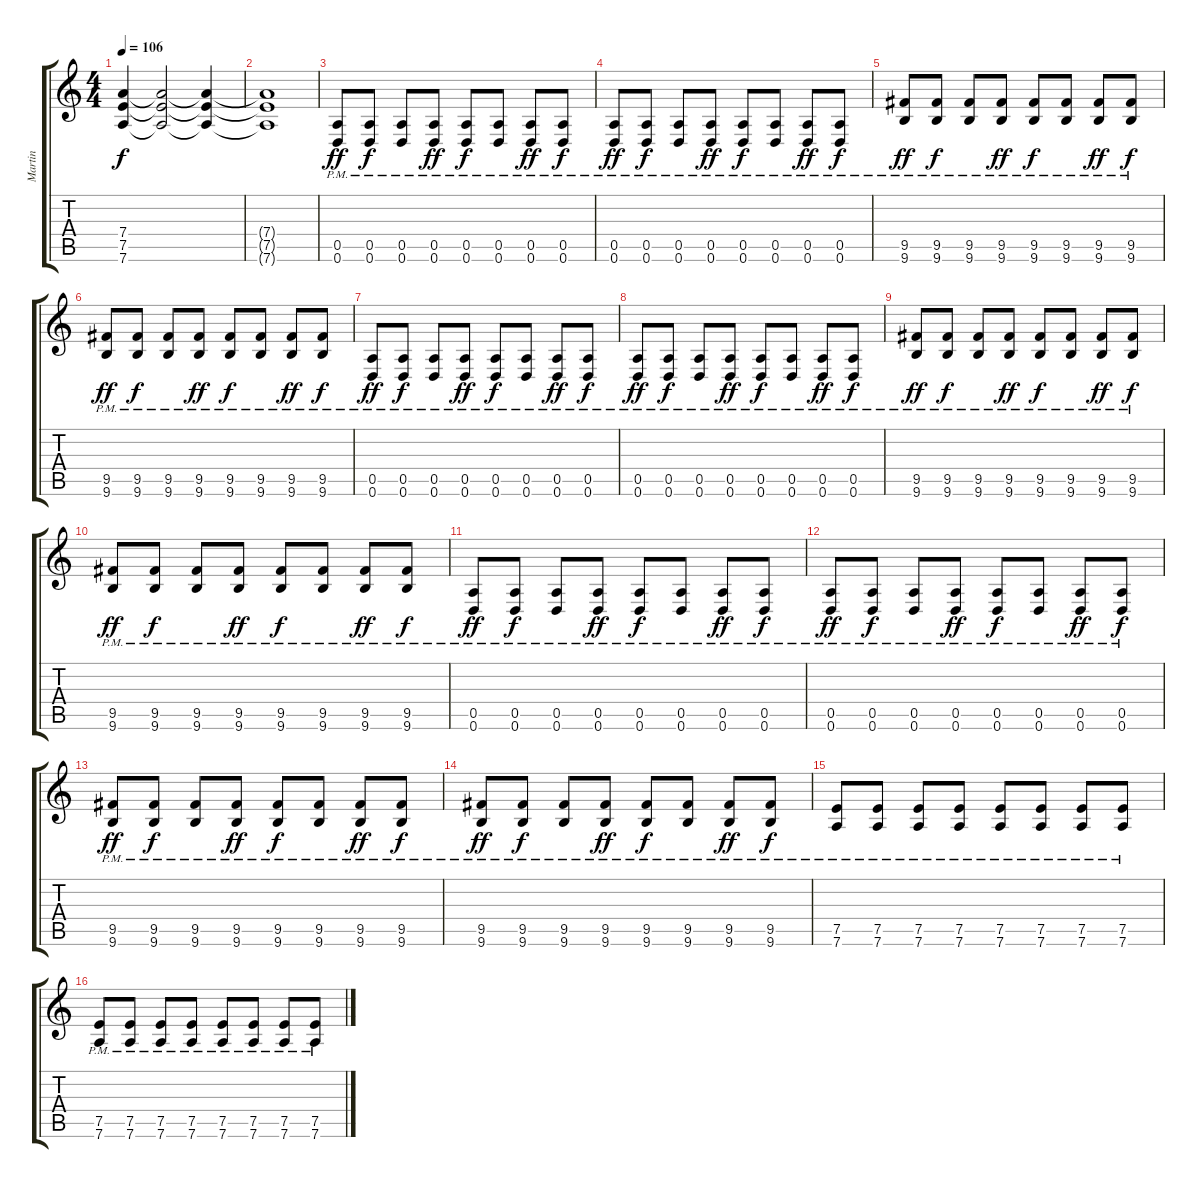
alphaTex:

\track ("Martin" "Martin") {instrument overdrivenguitar}
\staff {score tabs}
\tuning (E4 B3 G3 D3 A2 D2) {hide}
\ts (4 4)
\tempo 106
\clef g2
\ks c
(7.4 7.5 7.6).4{dy f} (7.4{t} 7.5{t} 7.6{t}).2{volume 7} (7.4{t} 7.5{t} 7.6{t}).4 |
(7.4{t} 7.5{t} 7.6{t}).1 |
(0.5{pm} 0.6{pm}).8{dy ff volume 9} (0.5{pm} 0.6{pm}).8{dy f} (0.5{pm} 0.6{pm}).8 (0.5{pm} 0.6{pm}).8{dy ff} (0.5{pm} 0.6{pm}).8{dy f} (0.5{pm} 0.6{pm}).8 (0.5{pm} 0.6{pm}).8{dy ff} (0.5{pm} 0.6{pm}).8{dy f} |
(0.5{pm} 0.6{pm}).8{dy ff} (0.5{pm} 0.6{pm}).8{dy f} (0.5{pm} 0.6{pm}).8 (0.5{pm} 0.6{pm}).8{dy ff} (0.5{pm} 0.6{pm}).8{dy f} (0.5{pm} 0.6{pm}).8 (0.5{pm} 0.6{pm}).8{dy ff} (0.5{pm} 0.6{pm}).8{dy f} |
(9.5{pm} 9.6{pm}).8{dy ff} (9.5{pm} 9.6{pm}).8{dy f} (9.5{pm} 9.6{pm}).8 (9.5{pm} 9.6{pm}).8{dy ff} (9.5{pm} 9.6{pm}).8{dy f} (9.5{pm} 9.6{pm}).8 (9.5{pm} 9.6{pm}).8{dy ff} (9.5{pm} 9.6{pm}).8{dy f} |
(9.5{pm} 9.6{pm}).8{dy ff} (9.5{pm} 9.6{pm}).8{dy f} (9.5{pm} 9.6{pm}).8 (9.5{pm} 9.6{pm}).8{dy ff} (9.5{pm} 9.6{pm}).8{dy f} (9.5{pm} 9.6{pm}).8 (9.5{pm} 9.6{pm}).8{dy ff} (9.5{pm} 9.6{pm}).8{dy f} |
(0.5{pm} 0.6{pm}).8{dy ff} (0.5{pm} 0.6{pm}).8{dy f} (0.5{pm} 0.6{pm}).8 (0.5{pm} 0.6{pm}).8{dy ff} (0.5{pm} 0.6{pm}).8{dy f} (0.5{pm} 0.6{pm}).8 (0.5{pm} 0.6{pm}).8{dy ff} (0.5{pm} 0.6{pm}).8{dy f} |
(0.5{pm} 0.6{pm}).8{dy ff} (0.5{pm} 0.6{pm}).8{dy f} (0.5{pm} 0.6{pm}).8 (0.5{pm} 0.6{pm}).8{dy ff} (0.5{pm} 0.6{pm}).8{dy f} (0.5{pm} 0.6{pm}).8 (0.5{pm} 0.6{pm}).8{dy ff} (0.5{pm} 0.6{pm}).8{dy f} |
(9.5{pm} 9.6{pm}).8{dy ff} (9.5{pm} 9.6{pm}).8{dy f} (9.5{pm} 9.6{pm}).8 (9.5{pm} 9.6{pm}).8{dy ff} (9.5{pm} 9.6{pm}).8{dy f} (9.5{pm} 9.6{pm}).8 (9.5{pm} 9.6{pm}).8{dy ff} (9.5{pm} 9.6{pm}).8{dy f} |
(9.5{pm} 9.6{pm}).8{dy ff} (9.5{pm} 9.6{pm}).8{dy f} (9.5{pm} 9.6{pm}).8 (9.5{pm} 9.6{pm}).8{dy ff} (9.5{pm} 9.6{pm}).8{dy f} (9.5{pm} 9.6{pm}).8 (9.5{pm} 9.6{pm}).8{dy ff} (9.5{pm} 9.6{pm}).8{dy f} |
(0.5{pm} 0.6{pm}).8{dy ff} (0.5{pm} 0.6{pm}).8{dy f} (0.5{pm} 0.6{pm}).8 (0.5{pm} 0.6{pm}).8{dy ff} (0.5{pm} 0.6{pm}).8{dy f} (0.5{pm} 0.6{pm}).8 (0.5{pm} 0.6{pm}).8{dy ff} (0.5{pm} 0.6{pm}).8{dy f} |
(0.5{pm} 0.6{pm}).8{dy ff} (0.5{pm} 0.6{pm}).8{dy f} (0.5{pm} 0.6{pm}).8 (0.5{pm} 0.6{pm}).8{dy ff} (0.5{pm} 0.6{pm}).8{dy f} (0.5{pm} 0.6{pm}).8 (0.5{pm} 0.6{pm}).8{dy ff} (0.5{pm} 0.6{pm}).8{dy f} |
(9.5{pm} 9.6{pm}).8{dy ff} (9.5{pm} 9.6{pm}).8{dy f} (9.5{pm} 9.6{pm}).8 (9.5{pm} 9.6{pm}).8{dy ff} (9.5{pm} 9.6{pm}).8{dy f} (9.5{pm} 9.6{pm}).8 (9.5{pm} 9.6{pm}).8{dy ff} (9.5{pm} 9.6{pm}).8{dy f} |
(9.5{pm} 9.6{pm}).8{dy ff} (9.5{pm} 9.6{pm}).8{dy f} (9.5{pm} 9.6{pm}).8 (9.5{pm} 9.6{pm}).8{dy ff} (9.5{pm} 9.6{pm}).8{dy f} (9.5{pm} 9.6{pm}).8 (9.5{pm} 9.6{pm}).8{dy ff} (9.5{pm} 9.6{pm}).8{dy f} |
(7.5{pm} 7.6{pm}).8 (7.5{pm} 7.6{pm}).8 (7.5{pm} 7.6{pm}).8 (7.5{pm} 7.6{pm}).8 (7.5{pm} 7.6{pm}).8 (7.5{pm} 7.6{pm}).8 (7.5{pm} 7.6{pm}).8 (7.5{pm} 7.6{pm}).8 |
(7.5{pm} 7.6{pm}).8 (7.5{pm} 7.6{pm}).8 (7.5{pm} 7.6{pm}).8 (7.5{pm} 7.6{pm}).8 (7.5{pm} 7.6).8 (7.5{pm} 7.6).8 (7.5{pm} 7.6).8 (7.5{pm} 7.6).8
